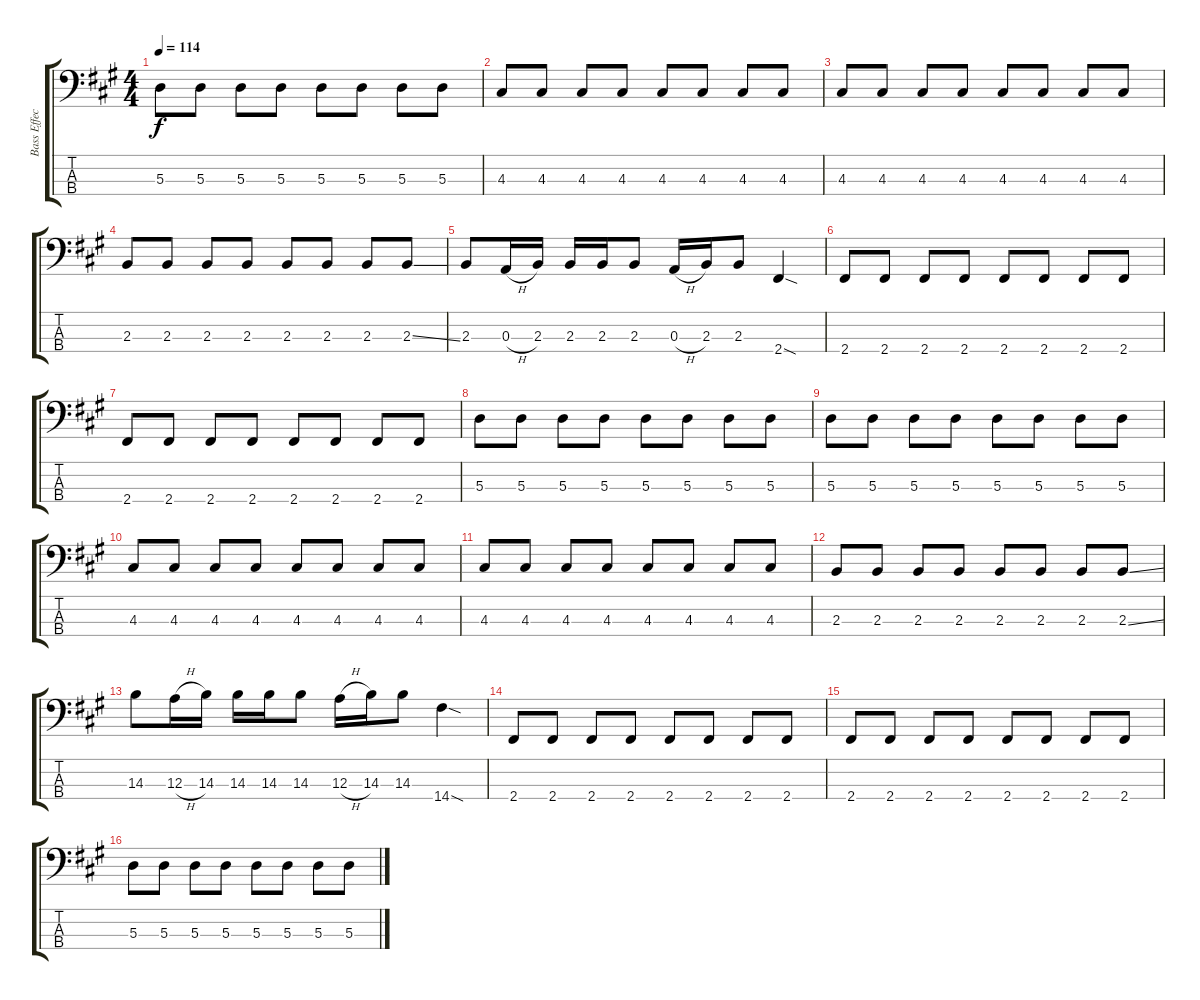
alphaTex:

\track ("Bass Effect" "Bass Effec") {instrument overdrivenguitar}
\staff {score tabs}
\tuning (G2 D2 A1 E1) {hide}
\ts (4 4)
\tempo 114
\clef f4
\ks a
5.3.8{dy f} 5.3.8 5.3.8 5.3.8 5.3.8 5.3.8 5.3.8 5.3.8 |
4.3.8 4.3.8 4.3.8 4.3.8 4.3.8 4.3.8 4.3.8 4.3.8 |
4.3.8 4.3.8 4.3.8 4.3.8 4.3.8 4.3.8 4.3.8 4.3.8 |
2.3.8 2.3.8 2.3.8 2.3.8 2.3.8 2.3.8 2.3.8 2.3{ss}.8 |
2.3.8 0.3{h}.16 2.3.16 2.3.16 2.3.16 2.3.8 0.3{h}.16 2.3.16 2.3.8 2.4{sod}.4 |
2.4.8 2.4.8 2.4.8 2.4.8 2.4.8 2.4.8 2.4.8 2.4.8 |
2.4.8 2.4.8 2.4.8 2.4.8 2.4.8 2.4.8 2.4.8 2.4.8 |
5.3.8 5.3.8 5.3.8 5.3.8 5.3.8 5.3.8 5.3.8 5.3.8 |
5.3.8 5.3.8 5.3.8 5.3.8 5.3.8 5.3.8 5.3.8 5.3.8 |
4.3.8 4.3.8 4.3.8 4.3.8 4.3.8 4.3.8 4.3.8 4.3.8 |
4.3.8 4.3.8 4.3.8 4.3.8 4.3.8 4.3.8 4.3.8 4.3.8 |
2.3.8 2.3.8 2.3.8 2.3.8 2.3.8 2.3.8 2.3.8 2.3{ss}.8 |
14.3.8 12.3{h}.16 14.3.16 14.3.16 14.3.16 14.3.8 12.3{h}.16 14.3.16 14.3.8 14.4{sod}.4 |
2.4.8 2.4.8 2.4.8 2.4.8 2.4.8 2.4.8 2.4.8 2.4.8 |
2.4.8 2.4.8 2.4.8 2.4.8 2.4.8 2.4.8 2.4.8 2.4.8 |
5.3.8 5.3.8 5.3.8 5.3.8 5.3.8 5.3.8 5.3.8 5.3.8
